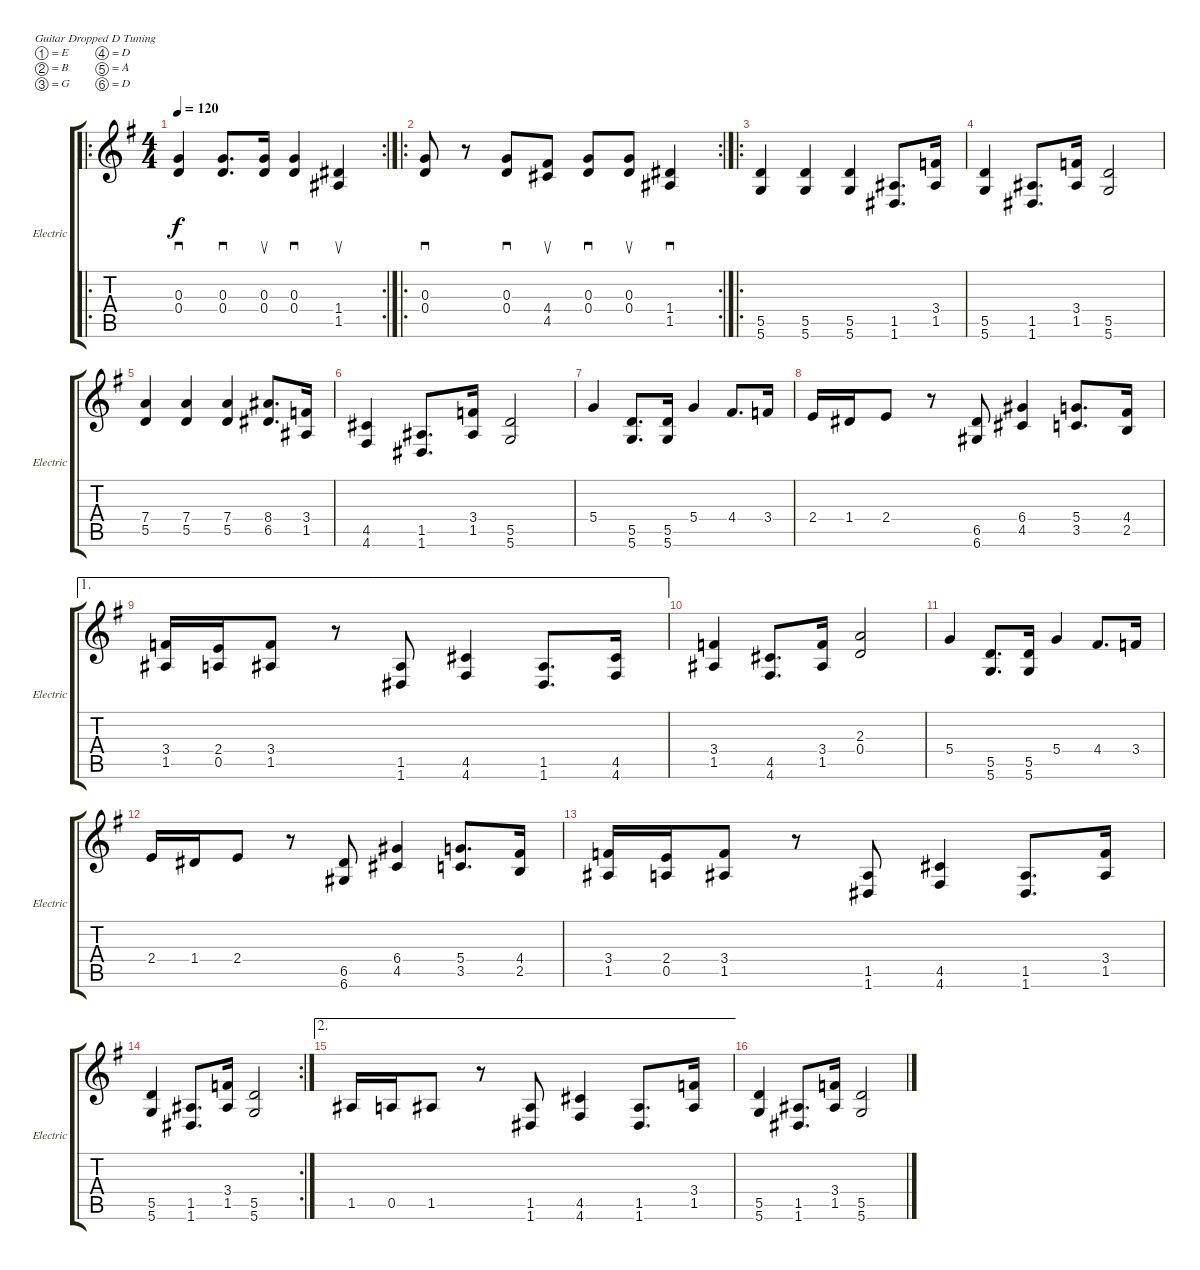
\defaultSystemsLayout 4
\bracketExtendMode groupsimilarinstruments
\useSystemSignSeparator
\singleTrackTrackNamePolicy allsystems
\multiTrackTrackNamePolicy allsystems
\firstSystemTrackNameOrientation horizontal
\otherSystemsTrackNameOrientation horizontal
\track ("Electric" "Electric") {instrument distortionguitar}
\staff {score tabs}
\tuning (E4 B3 G3 D3 A2 D2)
\ro
\rc 2
\ts (4 4)
\tempo 120
\clef g2
\ks eminor
(0.4 0.3).4{sd dy f instrument distortionguitar} (0.4 0.3).8{d sd} (0.4 0.3).16{su} (0.4 0.3).4{sd} (1.5 1.4).4{su} |
\ro
\rc 2
(0.4 0.3).8{sd} r.8 (0.4 0.3).8{sd} (4.5 4.4).8{su} (0.4 0.3).8{sd} (0.4 0.3).8{su} (1.5 1.4).4{sd} |
\ro
(5.6 5.5).4 (5.6 5.5).4 (5.6 5.5).4 (1.6 1.5).8{d} (1.5 3.4).16 |
(5.6 5.5).4 (1.6 1.5).8{d} (1.5 3.4).16 (5.6 5.5).2 |
(5.5 7.4).4 (5.5 7.4).4 (5.5 7.4).4 (6.5 8.4).8{d} (1.5 3.4).16 |
(4.6 4.5).4 (1.6 1.5).8{d} (1.5 3.4).16 (5.6 5.5).2 |
5.4.4 (5.6 5.5).8{d} (5.6 5.5).16 5.4.4 4.4.8{d} 3.4.16 |
2.4.16 1.4.16 2.4.8 r.8 (6.6 6.5).8 (4.5 6.4).4 (3.5 5.4).8{d} (2.5 4.4).16 |
\ae 1
(1.5 3.4).16 (0.5 2.4).16 (1.5 3.4).8 r.8 (1.6 1.5).8 (4.6 4.5).4 (1.6 1.5).8{d} (4.6 4.5).16 |
(1.5 3.4).4 (4.6 4.5).8{d} (1.5 3.4).16 (0.4 2.3).2 |
5.4.4 (5.6 5.5).8{d} (5.6 5.5).16 5.4.4 4.4.8{d} 3.4.16 |
2.4.16 1.4.16 2.4.8 r.8 (6.6 6.5).8 (4.5 6.4).4 (3.5 5.4).8{d} (2.5 4.4).16 |
(1.5 3.4).16 (0.5 2.4).16 (1.5 3.4).8 r.8 (1.6 1.5).8 (4.6 4.5).4 (1.6 1.5).8{d} (1.5 3.4).16 |
\rc 2
(5.5 5.6).4 (1.6 1.5).8{d} (1.5 3.4).16 (5.6 5.5).2 |
\ae 2
1.5.16 0.5.16 1.5.8 r.8 (1.6 1.5).8 (4.6 4.5).4 (1.6 1.5).8{d} (1.5 3.4).16 |
(5.6 5.5).4 (1.6 1.5).8{d} (1.5 3.4).16 (5.6 5.5).2
